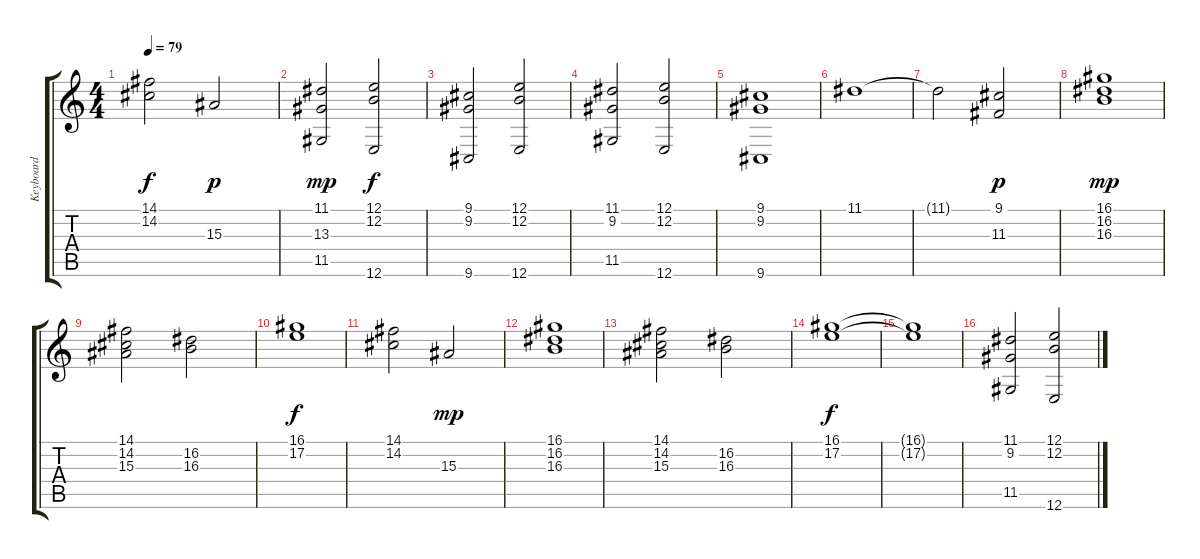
\track ("Keyboard" "Keyboard") {instrument rockorgan}
\staff {score tabs}
\tuning (E4 B3 G3 D3 A2 E2) {hide}
\ts (4 4)
\tempo 79
\clef g2
\ks c
(14.1 14.2).2{dy f} 15.3.2{dy p} |
(11.1 13.3 11.5).2{dy mp} (12.1 12.2 12.6).2{dy f} |
(9.1 9.2 9.6).2 (12.1 12.2 12.6).2 |
(11.1 9.2 11.5).2 (12.1 12.2 12.6).2 |
(9.1 9.2 9.6).1 |
11.1.1 |
11.1{t}.2 (9.1 11.3).2{dy p} |
(16.1 16.2 16.3).1{dy mp} |
(14.1 14.2 15.3).2 (16.2 16.3).2 |
(16.1 17.2).1{dy f} |
(14.1 14.2).2 15.3.2{dy mp} |
(16.1 16.2 16.3).1 |
(14.1 14.2 15.3).2 (16.2 16.3).2 |
(16.1 17.2).1{dy f} |
(16.1{t} 17.2{t}).1 |
(11.1 9.2 11.5).2 (12.1 12.2 12.6).2
